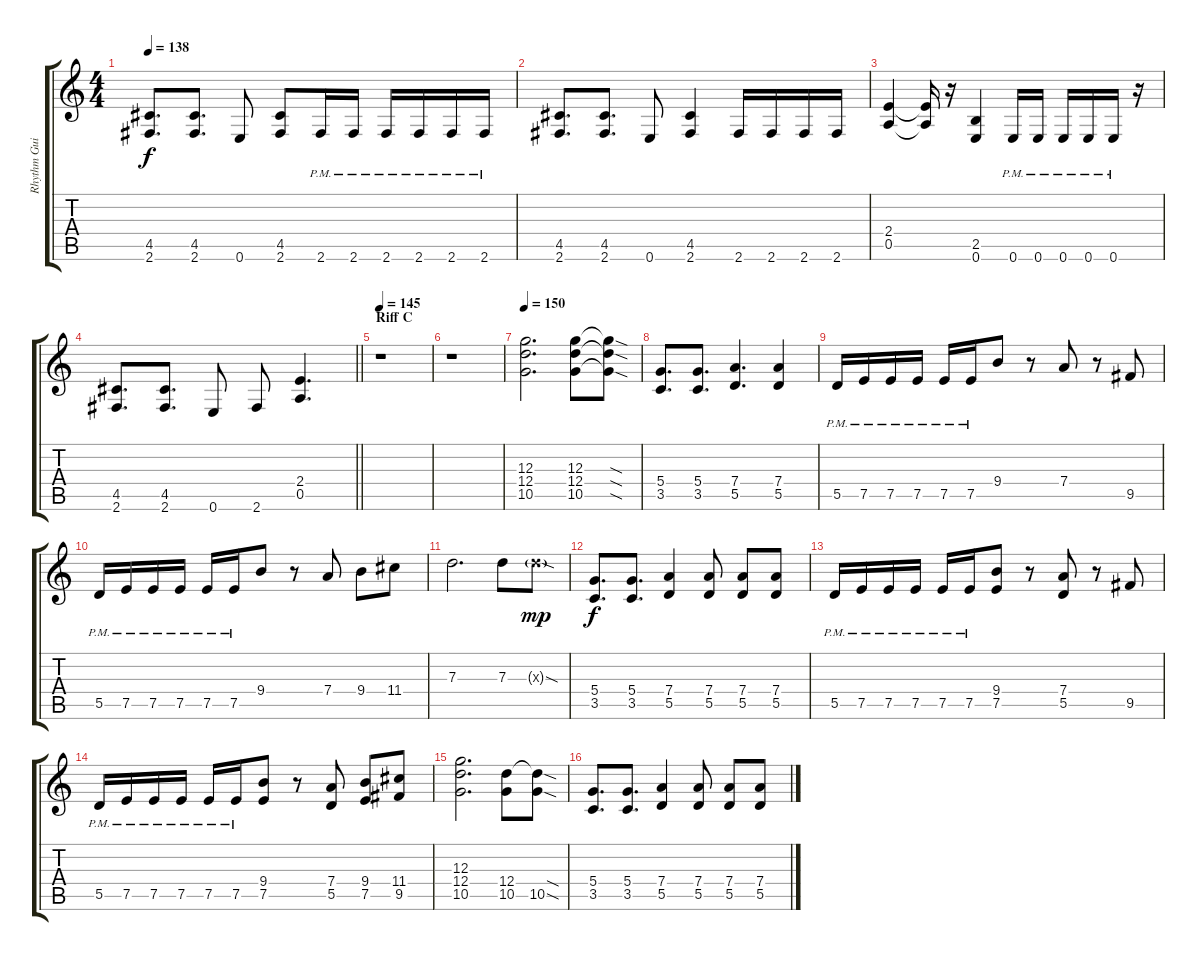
\track ("Rhythm Guitar R" "Rhythm Gui") {instrument distortionguitar}
\staff {score tabs}
\tuning (E4 B3 G3 D3 A2 E2) {hide}
\ts (4 4)
\tempo 138
\clef g2
\ks c
(4.5 2.6).8{d dy f} (4.5 2.6).8{d} 0.6.8 (4.5 2.6).8 2.6{pm}.16 2.6{pm}.16 2.6{pm}.16 2.6{pm}.16 2.6{pm}.16 2.6{pm}.16 |
(4.5 2.6).8{d} (4.5 2.6).8{d} 0.6.8 (4.5 2.6).4 2.6.16 2.6.16 2.6.16 2.6.16 |
(2.4 0.5).4 (2.4{t} 0.5{t}).16 r.16 (2.5 0.6).4 0.6{pm}.16 0.6{pm}.16 0.6{pm}.16 0.6{pm}.16 0.6{pm}.16 r.16 |
\barLineRight lightlight
(4.5 2.6).8{d} (4.5 2.6).8{d} 0.6.8 2.6.8 (2.4 0.5).4{d} |
\section ("" "Riff C")
\tempo 145
r.1 |
r.1 |
\tempo 150
(12.3 12.4 10.5).2{d} (12.3 12.4 10.5).8 (12.3{sod t} 12.4{sod t} 10.5{sod t}).8 |
(5.4 3.5).8{d} (5.4 3.5).8{d} (7.4 5.5).4{d} (7.4 5.5).4 |
5.5{pm}.16 7.5{pm}.16 7.5{pm}.16 7.5{pm}.16 7.5{pm}.16 7.5{pm}.16 9.4.8 r.8 7.4.8 r.8 9.5.8 |
5.5{pm}.16 7.5{pm}.16 7.5{pm}.16 7.5{pm}.16 7.5{pm}.16 7.5{pm}.16 9.4.8 r.8 7.4.8 9.4.8 11.4.8 |
7.3.2{d} 7.3.8 7.3{sod g x}.8{dy mp} |
(5.4 3.5).8{d dy f} (5.4 3.5).8{d} (7.4 5.5).4 (7.4 5.5).8 (7.4 5.5).8 (7.4 5.5).8 |
5.5{pm}.16 7.5{pm}.16 7.5{pm}.16 7.5{pm}.16 7.5{pm}.16 7.5{pm}.16 (9.4 7.5).8 r.8 (7.4 5.5).8 r.8 9.5.8 |
5.5{pm}.16 7.5{pm}.16 7.5{pm}.16 7.5{pm}.16 7.5{pm}.16 7.5{pm}.16 (9.4 7.5).8 r.8 (7.4 5.5).8 (9.4 7.5).8 (11.4 9.5).8 |
(12.3 12.4 10.5).2{d} (12.4 10.5).8 (12.4{sod t} 10.5{sod}).8 |
(5.4 3.5).8{d} (5.4 3.5).8{d} (7.4 5.5).4 (7.4 5.5).8 (7.4 5.5).8 (7.4 5.5).8
